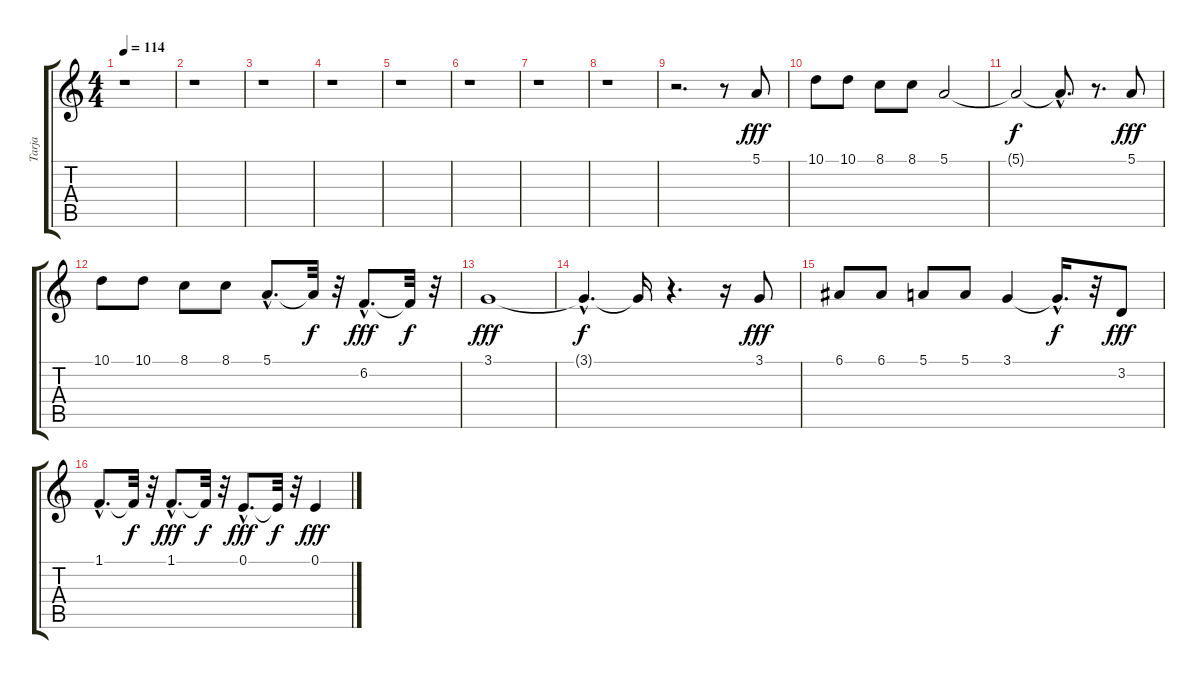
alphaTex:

\track ("Tarja" "Tarja") {instrument choiraahs}
\staff {score tabs}
\tuning (E4 B3 G3 D3 A2 E2) {hide}
\ts (4 4)
\tempo 114
\clef g2
\ks c
r.1{dy f} |
r.1 |
r.1 |
r.1 |
r.1 |
r.1 |
r.1 |
r.1 |
r.2{d} r.8 5.1.8{dy fff} |
10.1.8 10.1.8 8.1.8 8.1.8 5.1.2 |
5.1{t}.2{dy f} 5.1{hac t}.8{d} r.8{d} 5.1.8{dy fff} |
10.1.8 10.1.8 8.1.8 8.1.8 5.1{hac}.8{d} 5.1{t}.32{dy f} r.32 6.2{hac}.8{d dy fff} 6.2{t}.32{dy f} r.32 |
3.1.1{dy fff} |
3.1{hac t}.4{d dy f} 3.1{t}.16 r.4{d} r.16 3.1.8{dy fff} |
6.1.8 6.1.8 5.1.8 5.1.8 3.1.4 3.1{hac t}.16{d dy f} r.32 3.2.8{dy fff} |
1.1{hac}.8{d} 1.1{t}.32{dy f} r.32 1.1{hac}.8{d dy fff} 1.1{t}.32{dy f} r.32 0.1{hac}.8{d dy fff} 0.1{t}.32{dy f} r.32 0.1.4{dy fff}
